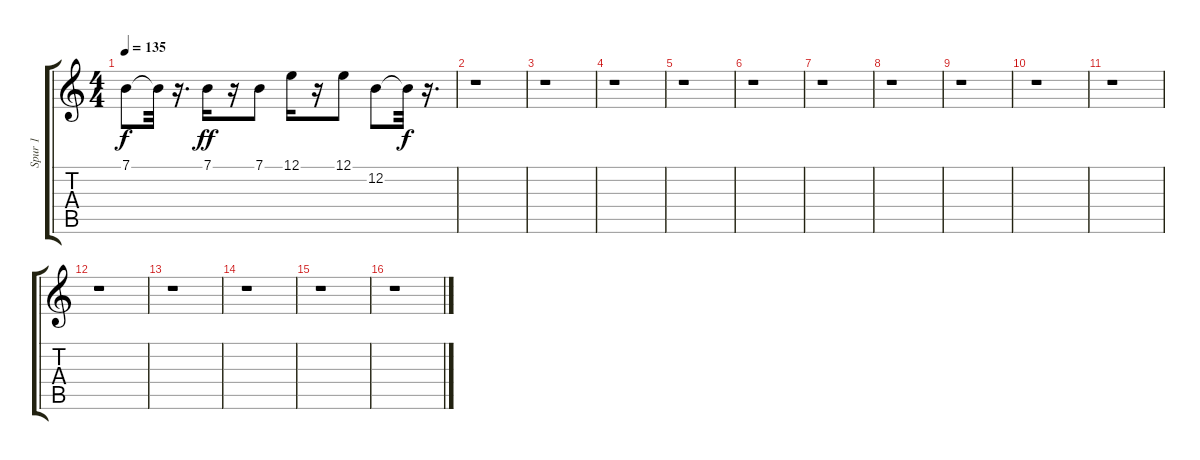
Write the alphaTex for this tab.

\track ("Spur 1" "Spur 1") {instrument lead8bassandlead}
\staff {score tabs}
\tuning (E4 B3 G3 D3 A2 E2) {hide}
\ts (4 4)
\tempo 135
\clef g2
\ks c
7.1{t}.8{dy f} 7.1{t}.32 r.16{d} 7.1.16{dy ff} r.16 7.1.8 12.1.16 r.16 12.1.8 12.2.8 12.2{t}.32{dy f} r.16{d} |
r.1 |
r.1 |
r.1 |
r.1 |
r.1 |
r.1 |
r.1 |
r.1 |
r.1 |
r.1 |
r.1 |
r.1 |
r.1 |
r.1 |
r.1
